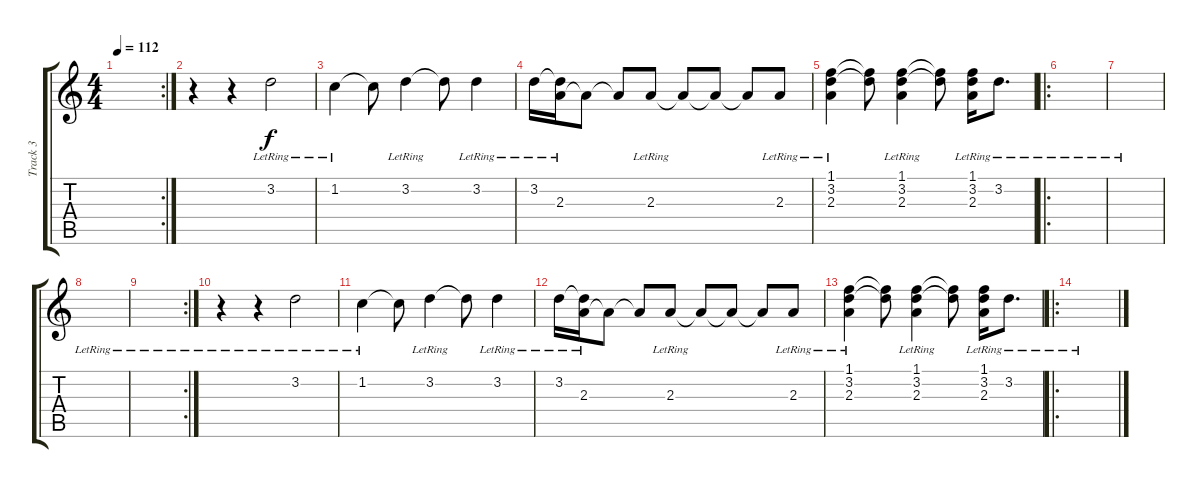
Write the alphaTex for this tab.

\track ("Track 3" "Track 3") {instrument acousticguitarsteel}
\staff {score tabs}
\tuning (E4 B3 G3 D3 A2 E2) {hide}
\rc 2
\ts (4 4)
\tempo 112
\clef g2
\ks c
|
r.4 r.4 3.2{lr}.2 |
1.2{lr}.4 1.2{t}.8 3.2{lr}.4 3.2{t}.8 3.2{lr}.4 |
3.2{lr}.16 (3.2{t} 2.3{lr}).16 2.3{t}.8 2.3{t}.8 2.3{lr}.8 2.3{t}.8 2.3{t}.8 2.3{t}.8 2.3{lr}.8 |
(1.1{lr} 3.2{lr} 2.3{lr}).4 (1.1{t} 3.2{t}).8 (1.1{lr} 3.2{lr} 2.3{lr}).4 (1.1{t} 3.2{t}).8 (1.1{lr} 3.2{lr} 2.3{lr}).16 3.2{lr}.8{d} |
\ro
|
|
|
\rc 2
|
r.4 r.4 3.2{lr}.2 |
1.2{lr}.4 1.2{t}.8 3.2{lr}.4 3.2{t}.8 3.2{lr}.4 |
3.2{lr}.16 (3.2{t} 2.3{lr}).16 2.3{t}.8 2.3{t}.8 2.3{lr}.8 2.3{t}.8 2.3{t}.8 2.3{t}.8 2.3{lr}.8 |
(1.1{lr} 3.2{lr} 2.3{lr}).4 (1.1{t} 3.2{t}).8 (1.1{lr} 3.2{lr} 2.3{lr}).4 (1.1{t} 3.2{t}).8 (1.1{lr} 3.2{lr} 2.3{lr}).16 3.2{lr}.8{d} |
\ro
